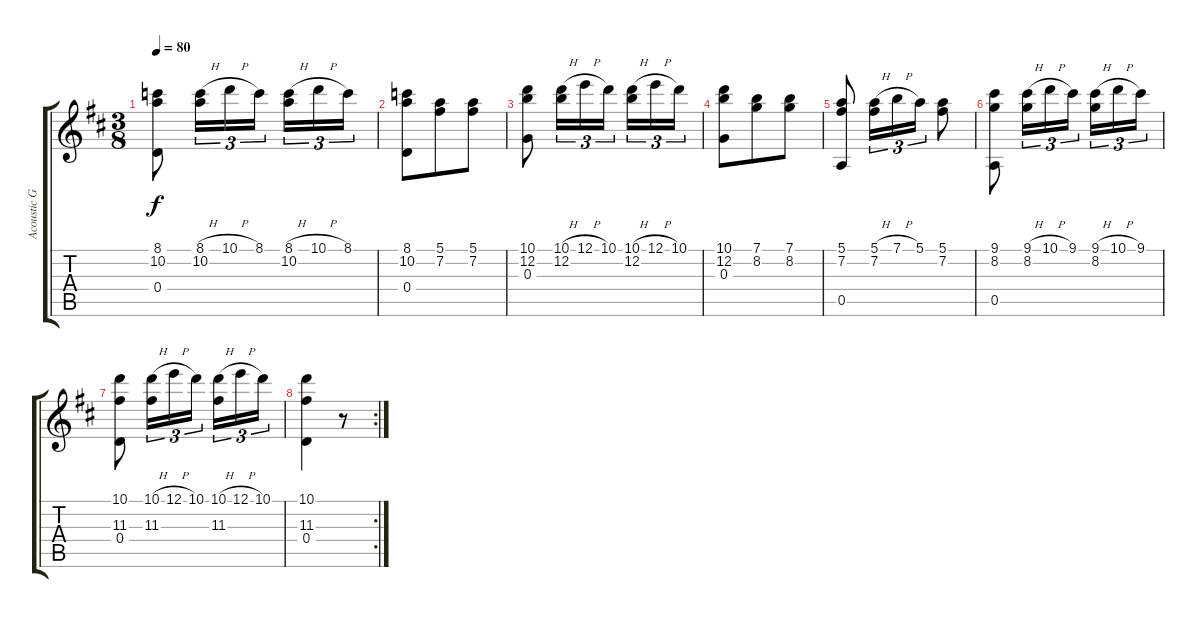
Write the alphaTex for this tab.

\track ("Acoustic Guitar" "Acoustic G") {instrument acousticguitarnylon}
\staff {score tabs}
\tuning (E4 B3 G3 D3 A2 E2) {hide}
\ts (3 8)
\tempo 80
\clef g2
\ks d
(8.1 10.2 0.4).8{dy f} (8.1{h} 10.2).16{tu (3 2)} 10.1{h}.16{tu (3 2)} 8.1.16{tu (3 2)} (8.1{h} 10.2).16{tu (3 2)} 10.1{h}.16{tu (3 2)} 8.1.16{tu (3 2)} |
(8.1 10.2 0.4).8 (5.1 7.2).8 (5.1 7.2).8 |
(10.1 12.2 0.3).8 (10.1{h} 12.2).16{tu (3 2)} 12.1{h}.16{tu (3 2)} 10.1.16{tu (3 2)} (10.1{h} 12.2).16{tu (3 2)} 12.1{h}.16{tu (3 2)} 10.1.16{tu (3 2)} |
(10.1 12.2 0.3).8 (7.1 8.2).8 (7.1 8.2).8 |
(5.1 7.2 0.5).8 (5.1{h} 7.2).16{tu (3 2)} 7.1{h}.16{tu (3 2)} 5.1.16{tu (3 2)} (5.1 7.2).8 |
(9.1 8.2 0.5).8 (9.1{h} 8.2).16{tu (3 2)} 10.1{h}.16{tu (3 2)} 9.1.16{tu (3 2)} (9.1{h} 8.2).16{tu (3 2)} 10.1{h}.16{tu (3 2)} 9.1.16{tu (3 2)} |
(10.1 11.3 0.4).8 (10.1{h} 11.3).16{tu (3 2)} 12.1{h}.16{tu (3 2)} 10.1.16{tu (3 2)} (10.1{h} 11.3).16{tu (3 2)} 12.1{h}.16{tu (3 2)} 10.1.16{tu (3 2)} |
\rc 2
(10.1 11.3 0.4).4 r.8
